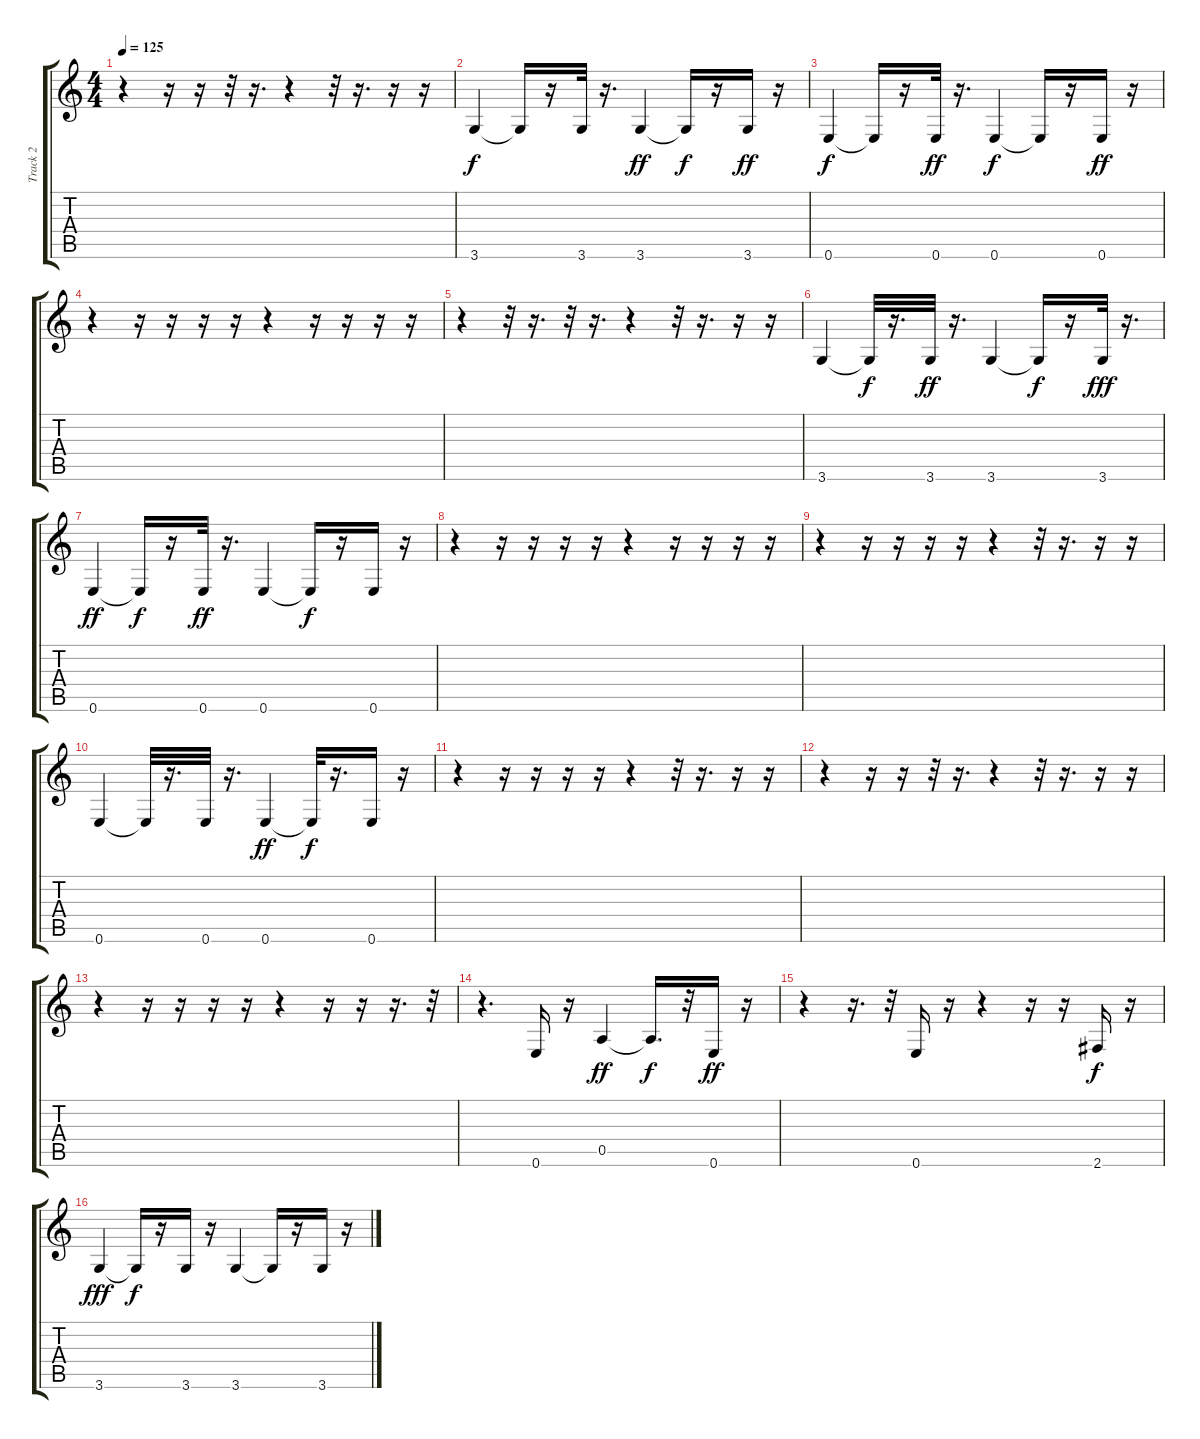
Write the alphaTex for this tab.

\track ("Track 2" "Track 2") {instrument acousticbass}
\staff {score tabs}
\tuning (E4 B3 G3 D3 A2 E2) {hide}
\ts (4 4)
\tempo 125
\clef g2
\ks c
r.4{dy f} r.16 r.16 r.32 r.16{d} r.4 r.32 r.16{d} r.16 r.16 |
3.6.4 3.6{t}.16 r.16 3.6.32 r.16{d} 3.6.4{dy ff} 3.6{t}.16{dy f} r.16 3.6.16{dy ff} r.16 |
0.6.4{dy f} 0.6{t}.16 r.16 0.6.32{dy ff} r.16{d} 0.6.4{dy f} 0.6{t}.16 r.16 0.6.16{dy ff} r.16 |
r.4 r.16 r.16 r.16 r.16 r.4 r.16 r.16 r.16 r.16 |
r.4 r.32 r.16{d} r.32 r.16{d} r.4 r.32 r.16{d} r.16 r.16 |
3.6.4 3.6{t}.32{dy f} r.16{d} 3.6.32{dy ff} r.16{d} 3.6.4 3.6{t}.16{dy f} r.16 3.6.32{dy fff} r.16{d} |
0.6.4{dy ff} 0.6{t}.16{dy f} r.16 0.6.32{dy ff} r.16{d} 0.6.4 0.6{t}.16{dy f} r.16 0.6.16 r.16 |
r.4 r.16 r.16 r.16 r.16 r.4 r.16 r.16 r.16 r.16 |
r.4 r.16 r.16 r.16 r.16 r.4 r.32 r.16{d} r.16 r.16 |
0.6.4 0.6{t}.32 r.16{d} 0.6.32 r.16{d} 0.6.4{dy ff} 0.6{t}.32{dy f} r.16{d} 0.6.16 r.16 |
r.4 r.16 r.16 r.16 r.16 r.4 r.32 r.16{d} r.16 r.16 |
r.4 r.16 r.16 r.32 r.16{d} r.4 r.32 r.16{d} r.16 r.16 |
r.4 r.16 r.16 r.16 r.16 r.4 r.16 r.16 r.16{d} r.32 |
r.4{d} 0.6.16 r.16 0.5.4{dy ff} 0.5{t}.16{d dy f} r.32 0.6.16{dy ff} r.16 |
r.4 r.16{d} r.32 0.6.16 r.16 r.4 r.16 r.16 2.6.16{dy f} r.16 |
3.6.4{dy fff} 3.6{t}.16{dy f} r.16 3.6.16 r.16 3.6.4 3.6{t}.16 r.16 3.6.16 r.16
